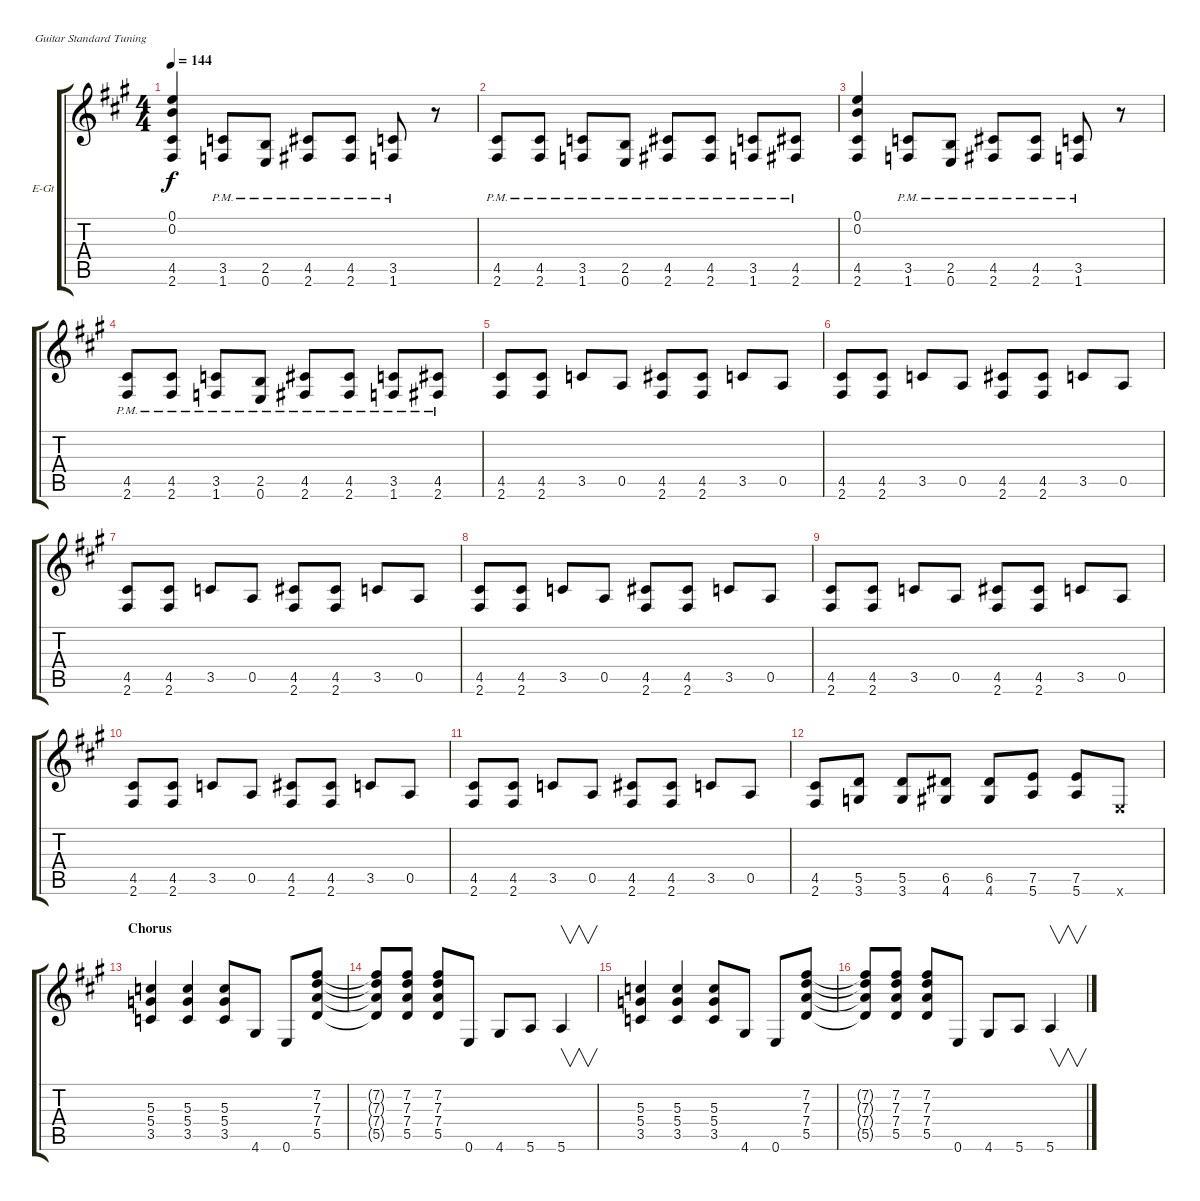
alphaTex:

\defaultSystemsLayout 4
\bracketExtendMode groupsimilarinstruments
\firstSystemTrackNameOrientation horizontal
\otherSystemsTrackNameOrientation horizontal
\track ("Electric Guitar" "E-Gt") {instrument distortionguitar}
\staff {score tabs}
\tuning (E4 B3 G3 D3 A2 E2)
\ts (4 4)
\tempo 144
\clef g2
\scale
1.07062
\ks a
(2.6 4.5 0.1 0.2).4{dy f} (1.6{pm} 3.5{pm}).8 (0.6{pm} 2.5{pm}).8 (2.6{pm} 4.5{pm}).8 (2.6{pm} 4.5{pm}).8 (1.6{pm} 3.5{pm}).8 r.8 |
\scale
0.929382 (2.6{pm} 4.5{pm}).8 (2.6{pm} 4.5{pm}).8 (1.6{pm} 3.5{pm}).8 (0.6{pm} 2.5{pm}).8 (2.6{pm} 4.5{pm}).8 (2.6{pm} 4.5{pm}).8 (1.6{pm} 3.5{pm}).8 (2.6{pm} 4.5{pm}).8 |
\scale
1.07062 (2.6 4.5 0.1 0.2).4 (1.6{pm} 3.5{pm}).8 (0.6{pm} 2.5{pm}).8 (2.6{pm} 4.5{pm}).8 (2.6{pm} 4.5{pm}).8 (1.6{pm} 3.5{pm}).8 r.8 |
\scale
0.929382 (2.6{pm} 4.5{pm}).8 (2.6{pm} 4.5{pm}).8 (1.6{pm} 3.5{pm}).8 (0.6{pm} 2.5{pm}).8 (2.6{pm} 4.5{pm}).8 (2.6{pm} 4.5{pm}).8 (1.6{pm} 3.5{pm}).8 (2.6{pm} 4.5{pm}).8 |
\scale
1.07062 (2.6 4.5).8 (2.6 4.5).8 3.5.8 0.5.8 (2.6 4.5).8 (2.6 4.5).8 3.5.8 0.5.8 |
\scale
0.929382 (2.6 4.5).8 (2.6 4.5).8 3.5.8 0.5.8 (2.6 4.5).8 (2.6 4.5).8 3.5.8 0.5.8 |
\scale
1.07062 (2.6 4.5).8 (2.6 4.5).8 3.5.8 0.5.8 (2.6 4.5).8 (2.6 4.5).8 3.5.8 0.5.8 |
\scale
0.929382 (2.6 4.5).8 (2.6 4.5).8 3.5.8 0.5.8 (2.6 4.5).8 (2.6 4.5).8 3.5.8 0.5.8 |
\scale
1.07062 (2.6 4.5).8 (2.6 4.5).8 3.5.8 0.5.8 (2.6 4.5).8 (2.6 4.5).8 3.5.8 0.5.8 |
\scale
0.929382 (2.6 4.5).8 (2.6 4.5).8 3.5.8 0.5.8 (2.6 4.5).8 (2.6 4.5).8 3.5.8 0.5.8 |
\scale
1.07062 (2.6 4.5).8 (2.6 4.5).8 3.5.8 0.5.8 (2.6 4.5).8 (2.6 4.5).8 3.5.8 0.5.8 |
\scale
0.929382 (2.6 4.5).8 (3.6 5.5).8 (3.6 5.5).8 (4.6 6.5).8 (4.6 6.5).8 (5.6 7.5).8 (5.6 7.5).8 0.6{x}.8 |
\section ("" "Chorus")
\scale
1.07062 (3.5 5.4 5.3).4 (3.5 5.4 5.3).4 (3.5 5.4 5.3).8 4.6.8 0.6.8 (5.5 7.4 7.3 7.2).8 |
\scale
0.929382 (5.5{t} 7.4{t} 7.3{t} 7.2{t}).8 (5.5 7.4 7.3 7.2).8 (5.5 7.4 7.3 7.2).8 0.6.8 4.6.8 5.6.8 5.6.4{v} |
\scale
1.07062 (3.5 5.4 5.3).4 (3.5 5.4 5.3).4 (3.5 5.4 5.3).8 4.6.8 0.6.8 (5.5 7.4 7.3 7.2).8 |
\scale
0.929382 (5.5{t} 7.4{t} 7.3{t} 7.2{t}).8 (5.5 7.4 7.3 7.2).8 (5.5 7.4 7.3 7.2).8 0.6.8 4.6.8 5.6.8 5.6.4{v}
